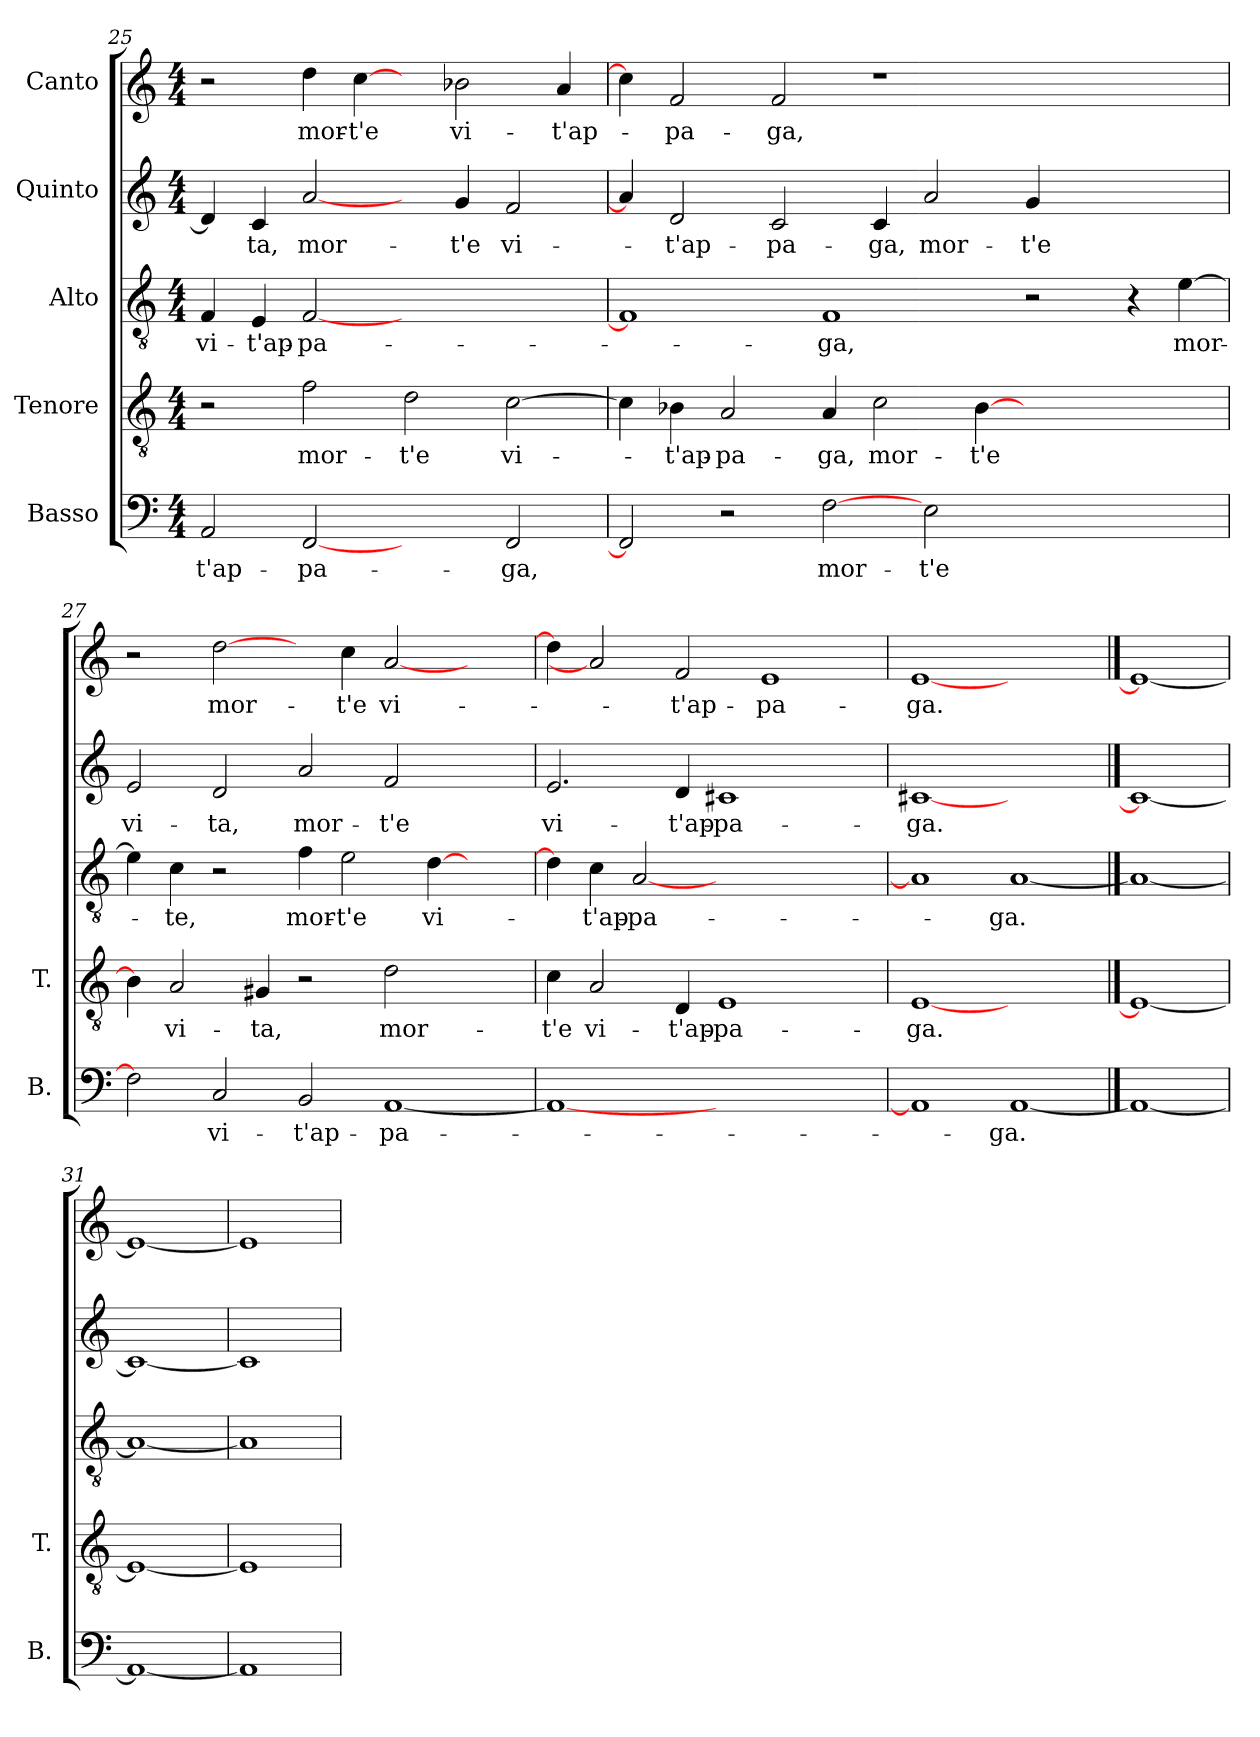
**kern	**text	**kern	**text	**kern	**text	**kern	**text	**kern	**text
*part5	*part5	*part4	*part4	*part3	*part3	*part2	*part2	*part1	*part1
*staff5	*staff5	*staff4	*staff4	*staff3	*staff3	*staff2	*staff2	*staff1	*staff1
*I"Basso	*	*I"Tenore	*	*I"Alto	*	*I"Quinto	*	*I"Canto	*
*I'B.	*	*I'T.	*	*	*	*	*	*	*
*clefF4	*	*clefGv2	*	*clefGv2	*	*clefG2	*	*clefG2	*
*k[]	*	*k[]	*	*k[]	*	*k[]	*	*k[]	*
*C:	*	*C:	*	*C:	*	*C:	*	*C:	*
*M4/4	*	*M4/4	*	*M4/4	*	*M4/4	*	*M4/4	*
=25	=25	=25	=25	=25	=25	=25	=25	=25	=25
2AA/	-t'ap-	2r	.	4F/	vi-	4d/]	.	2r	.
.	.	.	.	4E/	-t'ap-	4c/	-ta,	.	.
[2FF/	-pa-	2f\	mor-	[2F/	-pa-	[2a/	mor-	4dd\	mor-
.	.	.	.	.	.	.	.	[4cc\	-t'e
2ryy	.	2d\	-t'e	1ryy	.	4ryy	.	4ryy	.
.	.	.	.	.	.	4g/	-t'e	2b-X\	vi-
2FF/	-ga,	[2c\	vi-	.	.	2f/	vi-	.	.
.	.	.	.	.	.	.	.	4a/	-t'ap-
=26	=26	=26	=26	=26	=26	=26	=26	=26	=26
2FF/]	.	4c\]	.	1F/]	.	4a/]	.	4cc\]	.
.	.	4B-X\	-t'ap-	.	.	2d/	-t'ap-	2f/	-pa-
2r	.	2A/	-pa-	.	.	.	.	.	.
.	.	.	.	.	.	2c/	-pa-	2f/	-ga,
[2F\	mor-	4A/	-ga,	1F/	-ga,	.	.	.	.
.	.	2c\	mor-	.	.	4c/	-ga,	1r	.
2E\	-t'e	.	.	.	.	2a/	mor-	.	.
.	.	[4B-\	-t'e	.	.	.	.	.	.
1ryy	.	1ryy	.	2r	.	4g/	-t'e	.	.
.	.	.	.	.	.	2.ryy	.	2.ryy	.
.	.	.	.	4r	.	.	.	.	.
.	.	.	.	[4e\	mor-	.	.	.	.
=27	=27	=27	=27	=27	=27	=27	=27	=27	=27
2F\]	.	4B-\]	.	4e\]	.	2e/	vi-	2r	.
.	.	2A/	vi-	4c\	-te,	.	.	.	.
2C/	vi-	.	.	2r	.	2d/	-ta,	[2dd\	mor-
.	.	4G#X/	-ta,	.	.	.	.	.	.
2BB/	-t'ap-	2r	.	4f\	mor-	2a/	mor-	4ryy	.
.	.	.	.	2e\	-t'e	.	.	4cc\	-t'e
[1AA/	-pa-	2d\	mor-	.	.	2f/	-t'e	[2a/	vi-
.	.	.	.	[4d\	vi-	.	.	.	.
.	.	2ryy	.	2ryy	.	2ryy	.	2ryy	.
=28	=28	=28	=28	=28	=28	=28	=28	=28	=28
1AA/_	.	4c\	-t'e	4d\]	.	2.e/	vi-	4dd\]	.
.	.	2A/	vi-	4c\	-t'ap-	.	.	2a/]	.
.	.	.	.	[2A/	-pa-	.	.	.	.
.	.	4D/	-t'ap-	.	.	4d/	-t'ap-	2f/	-t'ap-
1ryy	.	1E/	-pa-	1ryy	.	1c#X/	-pa-	.	.
.	.	.	.	.	.	.	.	1e/	-pa-
4ryy	.	4ryy	.	4ryy	.	4ryy	.	.	.
=29	=29	=29	=29	=29	=29	=29	=29	=29	=29
1AA/]	.	[1E/	-ga.	1A/]	.	[1c#X/	-ga.	[1e/	-ga.
[1AA/	-ga.	1ryy	.	[1A/	-ga.	1ryy	.	1ryy	.
==30	==30	==30	==30	==30	==30	==30	==30	==30	==30
1AA/_	.	1E/_	.	1A/_	.	1c#/_	.	1e/_	.
=31	=31	=31	=31	=31	=31	=31	=31	=31	=31
1AA/_	.	1E/_	.	1A/_	.	1c#/_	.	1e/_	.
=32	=32	=32	=32	=32	=32	=32	=32	=32	=32
1AA/]	.	1E/]	.	1A/]	.	1c#/]	.	1e/]	.
=	=	=	=	=	=	=	=	=	=
*-	*-	*-	*-	*-	*-	*-	*-	*-	*-
